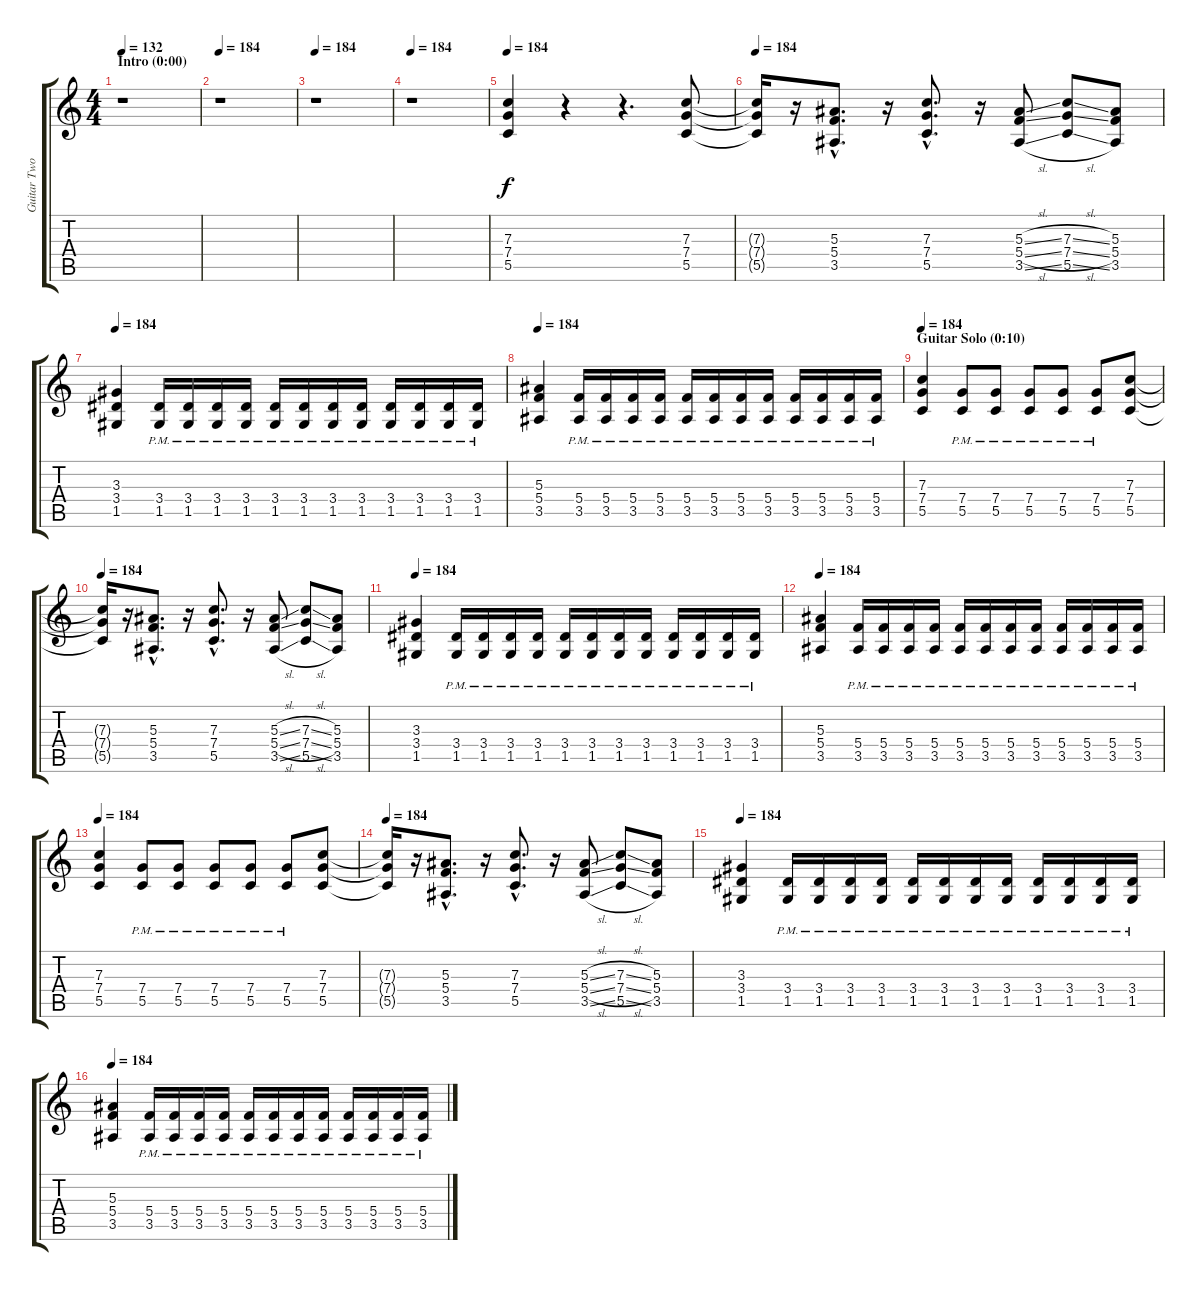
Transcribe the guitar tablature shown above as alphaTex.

\track ("Guitar Two" "Guitar Two") {instrument overdrivenguitar}
\staff {score tabs}
\tuning (D4 A3 F3 C3 G2 C2) {hide}
\ts (4 4)
\section ("" "Intro (0:00)")
\tempo 132
\tempo 184
\tempo 132
\clef g2
\ks c
r.1{dy f instrument overdrivenguitar} |
\tempo 184
r.1 |
\tempo 184
r.1 |
\tempo 184
r.1 |
\tempo 184
(7.3 7.4 5.5).4 r.4 r.4{d} (7.3 7.4 5.5).8 |
\tempo 184
(7.3{t} 7.4{t} 5.5{t}).16 r.16 (5.3{hac} 5.4{hac} 3.5{hac}).8{d} r.16 (7.3{hac} 7.4{hac} 5.5{hac}).8{d} r.16 (5.3{sl} 5.4{sl} 3.5{sl}).8 (7.3{sl} 7.4{sl} 5.5{sl}).8 (5.3 5.4 3.5).8 |
\tempo 184
(3.3 3.4 1.5).4 (3.4{pm} 1.5{pm}).16 (3.4{pm} 1.5{pm}).16 (3.4{pm} 1.5{pm}).16 (3.4{pm} 1.5{pm}).16 (3.4{pm} 1.5{pm}).16 (3.4{pm} 1.5{pm}).16 (3.4{pm} 1.5{pm}).16 (3.4{pm} 1.5{pm}).16 (3.4{pm} 1.5{pm}).16 (3.4{pm} 1.5{pm}).16 (3.4{pm} 1.5{pm}).16 (3.4{pm} 1.5{pm}).16 |
\tempo 184
(5.3 5.4 3.5).4 (5.4{pm} 3.5{pm}).16 (5.4{pm} 3.5{pm}).16 (5.4{pm} 3.5{pm}).16 (5.4{pm} 3.5{pm}).16 (5.4{pm} 3.5{pm}).16 (5.4{pm} 3.5{pm}).16 (5.4{pm} 3.5{pm}).16 (5.4{pm} 3.5{pm}).16 (5.4{pm} 3.5{pm}).16 (5.4{pm} 3.5{pm}).16 (5.4 3.5{pm}).16 (5.4{pm} 3.5{pm}).16 |
\section ("" "Guitar Solo (0:10)")
\tempo 184
(7.3 7.4 5.5).4 (7.4{pm} 5.5{pm}).8 (7.4{pm} 5.5{pm}).8 (7.4{pm} 5.5{pm}).8 (7.4{pm} 5.5{pm}).8 (7.4{pm} 5.5{pm}).8 (7.3 7.4 5.5).8 |
\tempo 184
(7.3{t} 7.4{t} 5.5{t}).16 r.16 (5.3{hac} 5.4{hac} 3.5{hac}).8{d} r.16 (7.3{hac} 7.4{hac} 5.5{hac}).8{d} r.16 (5.3{sl} 5.4{sl} 3.5{sl}).8 (7.3{sl} 7.4{sl} 5.5{sl}).8 (5.3 5.4 3.5).8 |
\tempo 184
(3.3 3.4 1.5).4 (3.4{pm} 1.5{pm}).16 (3.4{pm} 1.5{pm}).16 (3.4{pm} 1.5{pm}).16 (3.4{pm} 1.5{pm}).16 (3.4{pm} 1.5{pm}).16 (3.4{pm} 1.5{pm}).16 (3.4{pm} 1.5{pm}).16 (3.4{pm} 1.5{pm}).16 (3.4{pm} 1.5{pm}).16 (3.4{pm} 1.5{pm}).16 (3.4{pm} 1.5{pm}).16 (3.4{pm} 1.5{pm}).16 |
\tempo 184
(5.3 5.4 3.5).4 (5.4{pm} 3.5{pm}).16 (5.4{pm} 3.5{pm}).16 (5.4{pm} 3.5{pm}).16 (5.4{pm} 3.5{pm}).16 (5.4{pm} 3.5{pm}).16 (5.4{pm} 3.5{pm}).16 (5.4{pm} 3.5{pm}).16 (5.4{pm} 3.5{pm}).16 (5.4{pm} 3.5{pm}).16 (5.4{pm} 3.5{pm}).16 (5.4 3.5{pm}).16 (5.4{pm} 3.5{pm}).16 |
\tempo 184
(7.3 7.4 5.5).4 (7.4{pm} 5.5{pm}).8 (7.4{pm} 5.5{pm}).8 (7.4{pm} 5.5{pm}).8 (7.4{pm} 5.5{pm}).8 (7.4{pm} 5.5{pm}).8 (7.3 7.4 5.5).8 |
\tempo 184
(7.3{t} 7.4{t} 5.5{t}).16 r.16 (5.3{hac} 5.4{hac} 3.5{hac}).8{d} r.16 (7.3{hac} 7.4{hac} 5.5{hac}).8{d} r.16 (5.3{sl} 5.4{sl} 3.5{sl}).8 (7.3{sl} 7.4{sl} 5.5{sl}).8 (5.3 5.4 3.5).8 |
\tempo 184
(3.3 3.4 1.5).4 (3.4{pm} 1.5{pm}).16 (3.4{pm} 1.5{pm}).16 (3.4{pm} 1.5{pm}).16 (3.4{pm} 1.5{pm}).16 (3.4{pm} 1.5{pm}).16 (3.4{pm} 1.5{pm}).16 (3.4{pm} 1.5{pm}).16 (3.4{pm} 1.5{pm}).16 (3.4{pm} 1.5{pm}).16 (3.4{pm} 1.5{pm}).16 (3.4{pm} 1.5{pm}).16 (3.4{pm} 1.5{pm}).16 |
\tempo 184
(5.3 5.4 3.5).4 (5.4{pm} 3.5{pm}).16 (5.4{pm} 3.5{pm}).16 (5.4{pm} 3.5{pm}).16 (5.4{pm} 3.5{pm}).16 (5.4{pm} 3.5{pm}).16 (5.4{pm} 3.5{pm}).16 (5.4{pm} 3.5{pm}).16 (5.4{pm} 3.5{pm}).16 (5.4{pm} 3.5{pm}).16 (5.4{pm} 3.5{pm}).16 (5.4 3.5{pm}).16 (5.4{pm} 3.5{pm}).16
